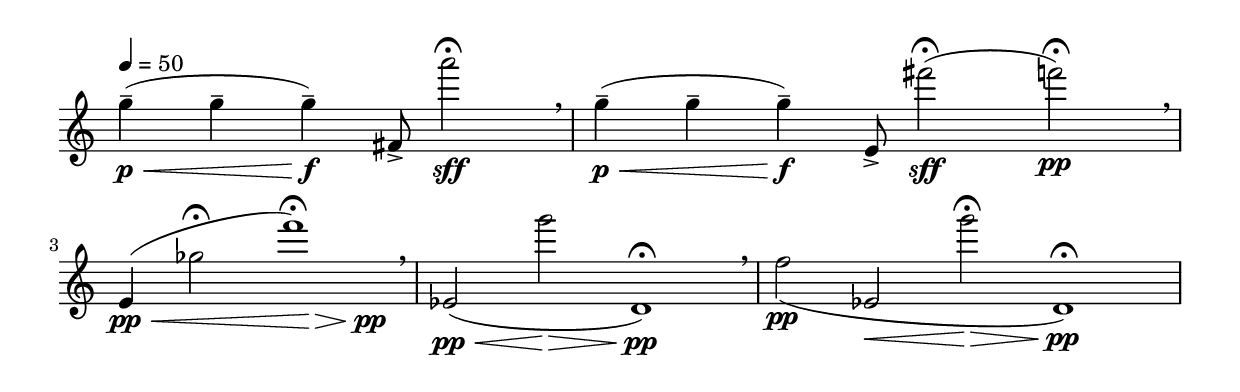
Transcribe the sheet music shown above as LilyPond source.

\version "2.12.3"

\paper {
  %#(define dump-extents #t)
  
  %line-width = 160\mm - 2.0 * 0.4\in
  %ragged-right = ##t
  indent = 0\mm
  %force-assignment = #""
  %line-width = #(- line-width (* mm  3.000000))
}

% \set Timing.defaultBarType = "dashed"

\score {
  \new Staff {
    \set Staff.midiInstrument = #"flute"
    \tempo 4 = 50
    
    \time 11/8 \set Timing.defaultBarType = "none" g''4--(\p\< g''4-- g''4--)\f fis'8-> a'''2\sff\fermata \breathe
    \time 15/8 g''4--(\p\< g''4-- g''4--)\f e'8-> fis'''2\sff\fermata( f'''2\pp\fermata) \breathe \break
    \time 7/4 e'4\pp\<( ges''2\fermata <<f'''1\fermata) {s4 s4\> s4 s4\pp}>> \breathe
    \time 4/2 ees'2\pp\<_( g'''2\> d'1\fermata\pp) \breathe
    \time 5/2 f''2\pp_( ees'2\< g'''2\>\fermata d'1\pp\fermata)
  }

  \midi {}

  \layout {
    \context {
        \Staff
        %\remove "Accidental_engraver"
        %\remove "Key_engraver"
        %\remove "Clef_engraver"
        %\remove "Bar_engraver"
        %\consists "Pitch_squash_engraver"
        \remove "Time_signature_engraver"
    }
  }
}
